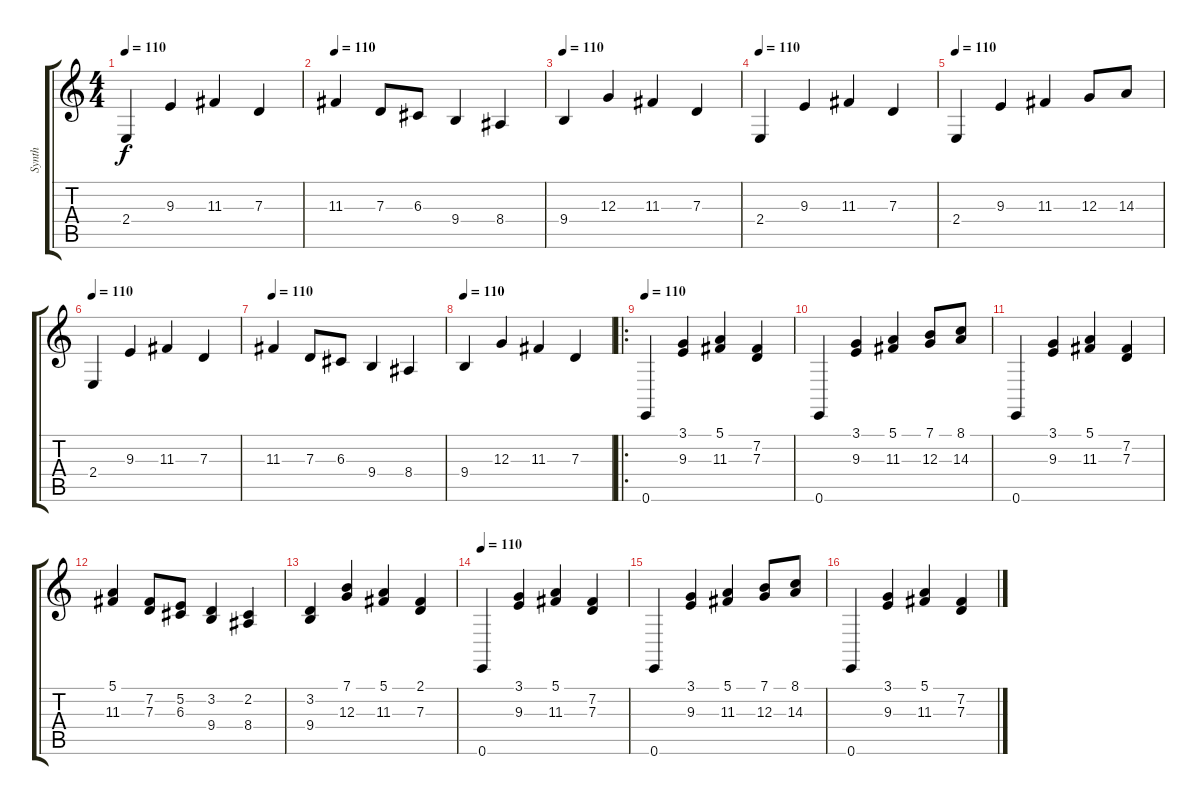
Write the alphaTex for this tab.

\track ("Synth" "Synth") {instrument pad4choir}
\staff {score tabs}
\tuning (E4 B3 G3 D3 A2 E2) {hide}
\ts (4 4)
\tempo 110
\clef g2
\ks c
2.4.4{dy f instrument synthstrings1} 9.3.4 11.3.4 7.3.4 |
\tempo 160
\tempo 110
11.3.4{instrument synthstrings1} 7.3.8 6.3.8 9.4.4 8.4.4 |
\tempo 160
\tempo 110
9.4.4{instrument synthstrings1} 12.3.4 11.3.4 7.3.4 |
\tempo 110
2.4.4{volume 16 instrument synthstrings1} 9.3.4 11.3.4 7.3.4 |
\tempo 110
2.4.4{instrument synthstrings1} 9.3.4 11.3.4 12.3.8 14.3.8 |
\tempo 110
2.4.4{instrument synthstrings1} 9.3.4 11.3.4 7.3.4 |
\tempo 160
\tempo 110
11.3.4{instrument synthstrings1} 7.3.8 6.3.8 9.4.4 8.4.4 |
\tempo 160
\tempo 110
9.4.4{instrument synthstrings1} 12.3.4 11.3.4 7.3.4 |
\ro
\tempo 110
0.6.4{volume 16 instrument synthstrings1} (3.1 9.3).4 (5.1 11.3).4 (7.2 7.3).4 |
0.6.4{instrument synthstrings1} (3.1 9.3).4 (5.1 11.3).4 (7.1 12.3).8 (8.1 14.3).8 |
0.6.4{instrument synthstrings1} (3.1 9.3).4 (5.1 11.3).4 (7.2 7.3).4 |
(5.1 11.3).4{instrument synthstrings1} (7.2 7.3).8 (5.2 6.3).8 (3.2 9.4).4 (2.2 8.4).4 |
(3.2 9.4).4{instrument synthstrings1} (7.1 12.3).4 (5.1 11.3).4 (2.1 7.3).4 |
\tempo 110
0.6.4{instrument synthstrings1} (3.1 9.3).4 (5.1 11.3).4 (7.2 7.3).4 |
0.6.4{instrument synthstrings1} (3.1 9.3).4 (5.1 11.3).4 (7.1 12.3).8 (8.1 14.3).8 |
0.6.4{instrument synthstrings1} (3.1 9.3).4 (5.1 11.3).4 (7.2 7.3).4
